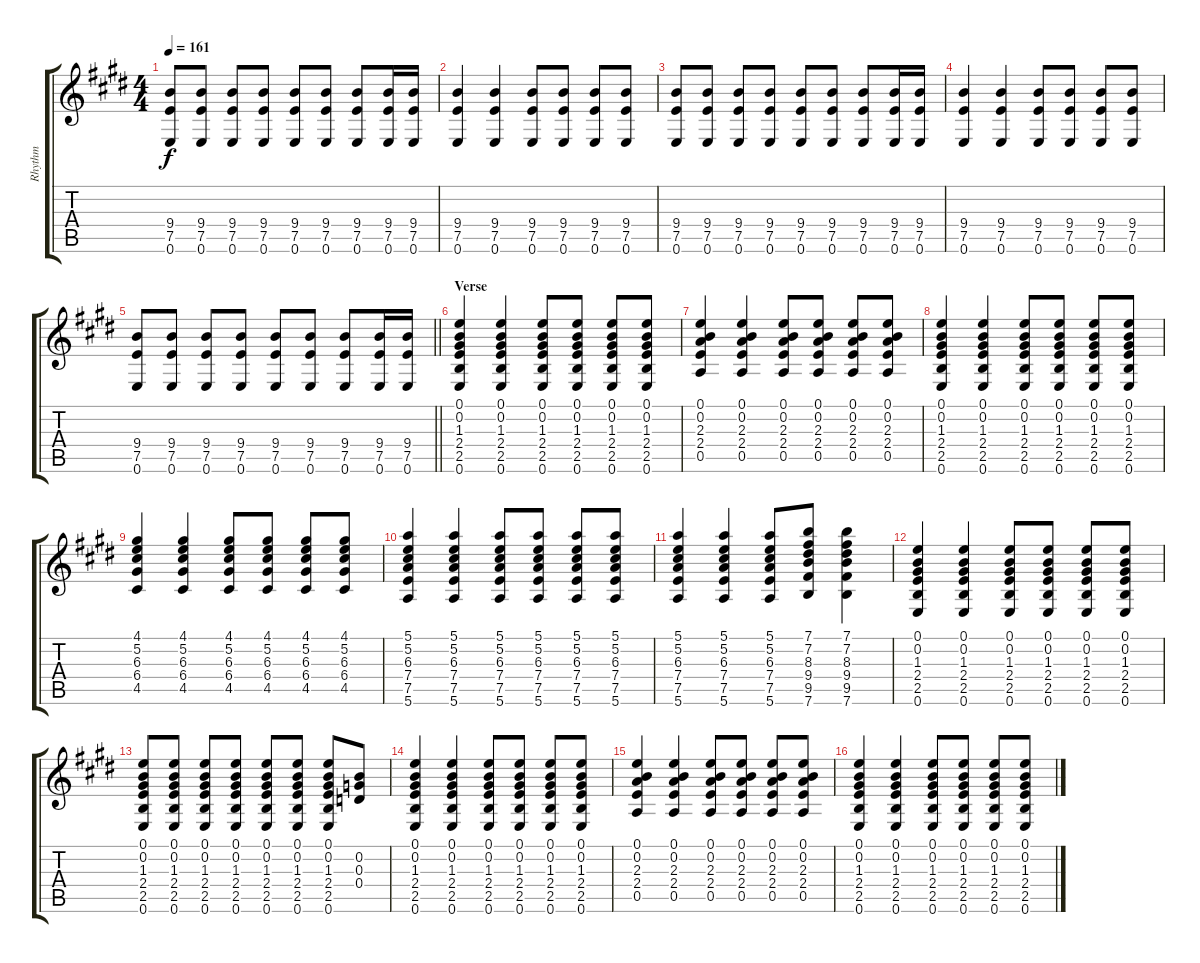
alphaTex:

\track ("Rhythm" "Rhythm") {instrument overdrivenguitar}
\staff {score tabs}
\tuning (E4 B3 G3 D3 A2 E2) {hide}
\ts (4 4)
\tempo 161
\clef g2
\ks e
(9.4 7.5 0.6).8{dy f} (9.4 7.5 0.6).8 (9.4 7.5 0.6).8 (9.4 7.5 0.6).8 (9.4 7.5 0.6).8 (9.4 7.5 0.6).8 (9.4 7.5 0.6).8 (9.4 7.5 0.6).16 (9.4 7.5 0.6).16 |
(9.4 7.5 0.6).4 (9.4 7.5 0.6).4 (9.4 7.5 0.6).8 (9.4 7.5 0.6).8 (9.4 7.5 0.6).8 (9.4 7.5 0.6).8 |
(9.4 7.5 0.6).8 (9.4 7.5 0.6).8 (9.4 7.5 0.6).8 (9.4 7.5 0.6).8 (9.4 7.5 0.6).8 (9.4 7.5 0.6).8 (9.4 7.5 0.6).8 (9.4 7.5 0.6).16 (9.4 7.5 0.6).16 |
(9.4 7.5 0.6).4 (9.4 7.5 0.6).4 (9.4 7.5 0.6).8 (9.4 7.5 0.6).8 (9.4 7.5 0.6).8 (9.4 7.5 0.6).8 |
\barLineRight lightlight
(9.4 7.5 0.6).8 (9.4 7.5 0.6).8 (9.4 7.5 0.6).8 (9.4 7.5 0.6).8 (9.4 7.5 0.6).8 (9.4 7.5 0.6).8 (9.4 7.5 0.6).8 (9.4 7.5 0.6).16 (9.4 7.5 0.6).16 |
\section ("" "Verse")
(0.1 0.2 1.3 2.4 2.5 0.6).4 (0.1 0.2 1.3 2.4 2.5 0.6).4 (0.1 0.2 1.3 2.4 2.5 0.6).8 (0.1 0.2 1.3 2.4 2.5 0.6).8 (0.1 0.2 1.3 2.4 2.5 0.6).8 (0.1 0.2 1.3 2.4 2.5 0.6).8 |
(0.1 0.2 2.3 2.4 0.5).4 (0.1 0.2 2.3 2.4 0.5).4 (0.1 0.2 2.3 2.4 0.5).8 (0.1 0.2 2.3 2.4 0.5).8 (0.1 0.2 2.3 2.4 0.5).8 (0.1 0.2 2.3 2.4 0.5).8 |
(0.1 0.2 1.3 2.4 2.5 0.6).4 (0.1 0.2 1.3 2.4 2.5 0.6).4 (0.1 0.2 1.3 2.4 2.5 0.6).8 (0.1 0.2 1.3 2.4 2.5 0.6).8 (0.1 0.2 1.3 2.4 2.5 0.6).8 (0.1 0.2 1.3 2.4 2.5 0.6).8 |
(4.1 5.2 6.3 6.4 4.5).4 (4.1 5.2 6.3 6.4 4.5).4 (4.1 5.2 6.3 6.4 4.5).8 (4.1 5.2 6.3 6.4 4.5).8 (4.1 5.2 6.3 6.4 4.5).8 (4.1 5.2 6.3 6.4 4.5).8 |
(5.1 5.2 6.3 7.4 7.5 5.6).4 (5.1 5.2 6.3 7.4 7.5 5.6).4 (5.1 5.2 6.3 7.4 7.5 5.6).8 (5.1 5.2 6.3 7.4 7.5 5.6).8 (5.1 5.2 6.3 7.4 7.5 5.6).8 (5.1 5.2 6.3 7.4 7.5 5.6).8 |
(5.1 5.2 6.3 7.4 7.5 5.6).4 (5.1 5.2 6.3 7.4 7.5 5.6).4 (5.1 5.2 6.3 7.4 7.5 5.6).8 (7.1 7.2 8.3 9.4 9.5 7.6).8 (7.1 7.2 8.3 9.4 9.5 7.6).4 |
(0.1 0.2 1.3 2.4 2.5 0.6).4 (0.1 0.2 1.3 2.4 2.5 0.6).4 (0.1 0.2 1.3 2.4 2.5 0.6).8 (0.1 0.2 1.3 2.4 2.5 0.6).8 (0.1 0.2 1.3 2.4 2.5 0.6).8 (0.1 0.2 1.3 2.4 2.5 0.6).8 |
(0.1 0.2 1.3 2.4 2.5 0.6).8 (0.1 0.2 1.3 2.4 2.5 0.6).8 (0.1 0.2 1.3 2.4 2.5 0.6).8 (0.1 0.2 1.3 2.4 2.5 0.6).8 (0.1 0.2 1.3 2.4 2.5 0.6).8 (0.1 0.2 1.3 2.4 2.5 0.6).8 (0.1 0.2 1.3 2.4 2.5 0.6).8 (0.2 0.3 0.4).8 |
(0.1 0.2 1.3 2.4 2.5 0.6).4 (0.1 0.2 1.3 2.4 2.5 0.6).4 (0.1 0.2 1.3 2.4 2.5 0.6).8 (0.1 0.2 1.3 2.4 2.5 0.6).8 (0.1 0.2 1.3 2.4 2.5 0.6).8 (0.1 0.2 1.3 2.4 2.5 0.6).8 |
(0.1 0.2 2.3 2.4 0.5).4 (0.1 0.2 2.3 2.4 0.5).4 (0.1 0.2 2.3 2.4 0.5).8 (0.1 0.2 2.3 2.4 0.5).8 (0.1 0.2 2.3 2.4 0.5).8 (0.1 0.2 2.3 2.4 0.5).8 |
(0.1 0.2 1.3 2.4 2.5 0.6).4 (0.1 0.2 1.3 2.4 2.5 0.6).4 (0.1 0.2 1.3 2.4 2.5 0.6).8 (0.1 0.2 1.3 2.4 2.5 0.6).8 (0.1 0.2 1.3 2.4 2.5 0.6).8 (0.1 0.2 1.3 2.4 2.5 0.6).8
